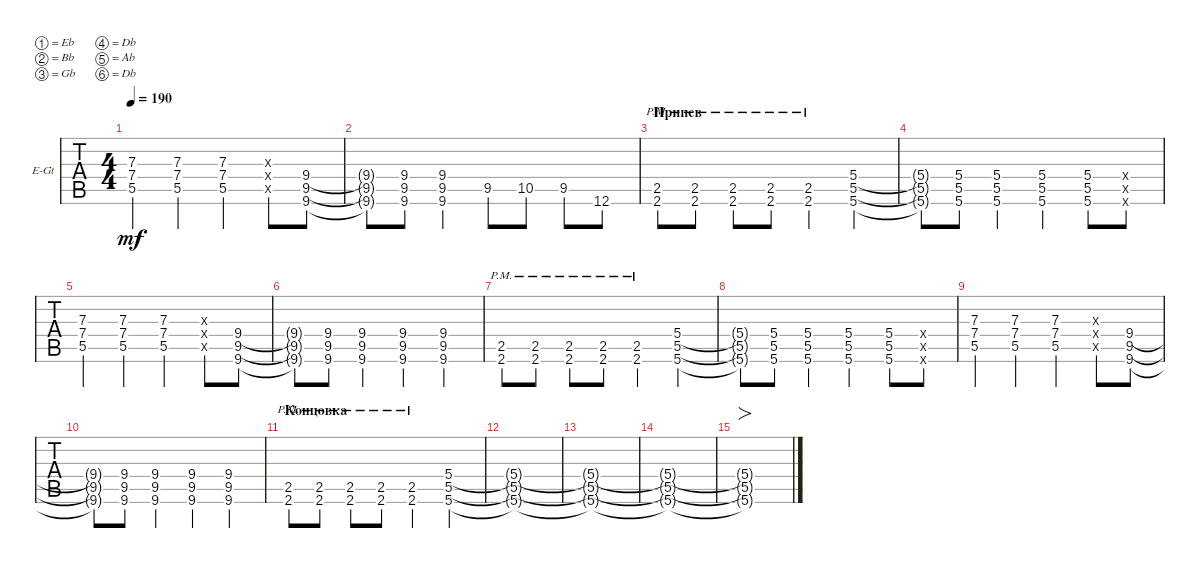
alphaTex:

\defaultSystemsLayout 4
\bracketExtendMode groupsimilarinstruments
\firstSystemTrackNameOrientation horizontal
\otherSystemsTrackNameOrientation horizontal
\track ("Electric Guitar" "E-Gt") {instrument distortionguitar}
\staff {tabs}
\tuning (Eb4 Bb3 Gb3 Db3 Ab2 Db2)
\ts (4 4)
\tempo 190
\clef g2
\ks c
(5.5 7.4 7.3).4{dy mf} (5.5 7.4 7.3).4 (7.4 5.5 7.3).4 (5.5{x} 7.4{x} 7.3{x}).8 (9.6 9.4 9.5).8 |
(9.6{t} 9.4{t} 9.5{t}).8 (9.6 9.5 9.4).8 (9.6 9.5 9.4).4 9.5.8 10.5.8 9.5.8 12.6.8 |
\section ("" "Припев")
(2.6{pm} 2.5{pm}).8 (2.6{pm} 2.5{pm}).8 (2.6{pm} 2.5{pm}).8 (2.6{pm} 2.5{pm}).8 (2.6{pm} 2.5{pm}).4 (5.6 5.5 5.4).4 |
(5.6{t} 5.5{t} 5.4{t}).8 (5.6 5.5 5.4).8 (5.6 5.5 5.4).4 (5.6 5.5 5.4).4 (5.6 5.4 5.5).8 (5.6{x} 5.5{x} 5.4{x}).8 |
(5.5 7.4 7.3).4 (5.5 7.4 7.3).4 (7.4 5.5 7.3).4 (5.5{x} 7.4{x} 7.3{x}).8 (9.6 9.4 9.5).8 |
(9.6{t} 9.4{t} 9.5{t}).8 (9.6 9.5 9.4).8 (9.6 9.5 9.4).4 (9.6 9.5 9.4).4 (9.6 9.5 9.4).4 |
(2.6{pm} 2.5{pm}).8 (2.6{pm} 2.5{pm}).8 (2.6{pm} 2.5{pm}).8 (2.6{pm} 2.5{pm}).8 (2.6{pm} 2.5{pm}).4 (5.6 5.5 5.4).4 |
(5.6{t} 5.5{t} 5.4{t}).8 (5.6 5.5 5.4).8 (5.6 5.5 5.4).4 (5.6 5.5 5.4).4 (5.6 5.4 5.5).8 (5.6{x} 5.5{x} 5.4{x}).8 |
(5.5 7.4 7.3).4 (5.5 7.4 7.3).4 (7.4 5.5 7.3).4 (5.5{x} 7.4{x} 7.3{x}).8 (9.6 9.4 9.5).8 |
(9.6{t} 9.4{t} 9.5{t}).8 (9.6 9.5 9.4).8 (9.6 9.5 9.4).4 (9.6 9.5 9.4).4 (9.6 9.5 9.4).4 |
\section ("" "Концовка")
(2.6{pm} 2.5{pm}).8 (2.6{pm} 2.5{pm}).8 (2.6{pm} 2.5{pm}).8 (2.6{pm} 2.5{pm}).8 (2.6{pm} 2.5{pm}).4 (5.6 5.5 5.4).4 |
(5.6{t} 5.5{t} 5.4{t}).1 |
(5.6{t} 5.5{t} 5.4{t}).1 |
(5.6{t} 5.5{t} 5.4{t}).1 |
(5.6{t} 5.5{t} 5.4{t}).1{fo}
